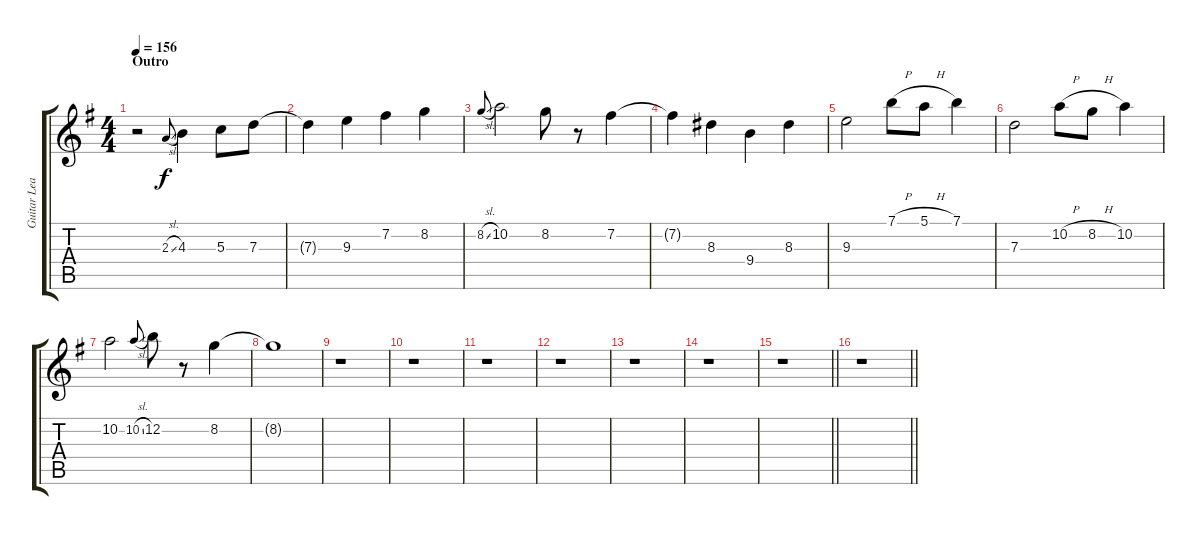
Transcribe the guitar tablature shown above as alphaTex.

\track ("Guitar Lead 1 (Clean)" "Guitar Lea") {instrument electricguitarjazz}
\staff {score tabs}
\tuning (E4 B3 G3 D3 A2 E2) {hide}
\ts (4 4)
\section ("" "Outro")
\tempo 156
\clef g2
\ks g
r.2{txt "" dy f} 2.3{sl}.8{gr onbeat} 4.3.4{beam merge} 5.3.8 7.3.8 |
7.3{t}.4 9.3.4 7.2.4 8.2.4 |
8.2{sl}.8{gr onbeat} 10.2.2 8.2.8 r.8 7.2.4 |
7.2{t}.4 8.3.4 9.4.4 8.3.4 |
9.3.2 7.1{h}.8 5.1{h}.8 7.1.4 |
7.3.2 10.2{h}.8 8.2{h}.8 10.2.4 |
10.2.2 10.2{sl}.8{gr onbeat} 12.2.8 r.8 8.2.4 |
8.2{t}.1 |
r.1 |
r.1 |
r.1 |
r.1 |
r.1 |
r.1 |
\barLineRight lightlight
r.1 |
\barLineRight lightlight
r.1
